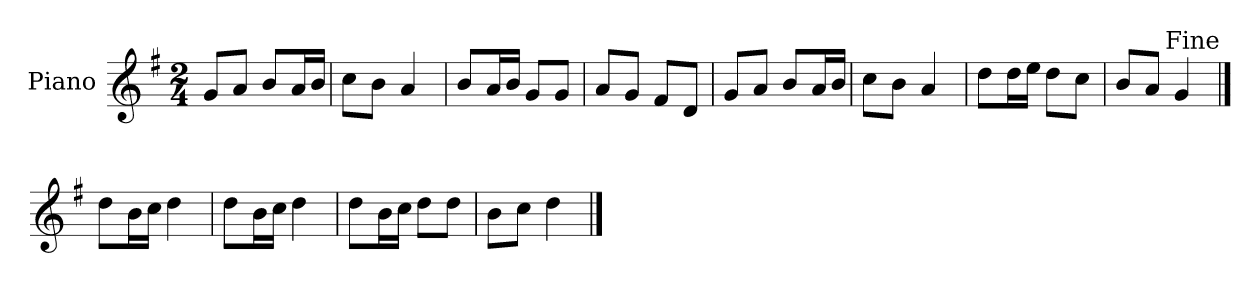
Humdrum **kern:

**kern
*part1
*staff1
*I"Piano
*I'Pno.
*clefG2
*k[f#]
*M2/4
=1
8g/L
8a/J
8b/L
16a/L
16b/JJ
=2
8cc\L
8b\J
4a/
=3
8b/L
16a/L
16b/JJ
8g/L
8g/J
=4
8a/L
8g/J
8f#/L
8d/J
=5
8g/L
8a/J
8b/L
16a/L
16b/JJ
=6
8cc\L
8b\J
4a/
=7
8dd\L
16dd\L
16ee\JJ
8dd\L
8cc\J
=8
8b/L
8a/J
4g/
!LO:TX:a:rj:t=Fine
!!LO:LB:g=z
==9
8dd\L
16b\L
16cc\JJ
4dd\
=10
8dd\L
16b\L
16cc\JJ
4dd\
=11
8dd\L
16b\L
16cc\JJ
8dd\L
8dd\J
=12
8b\L
8cc\J
4dd\
==
*-
